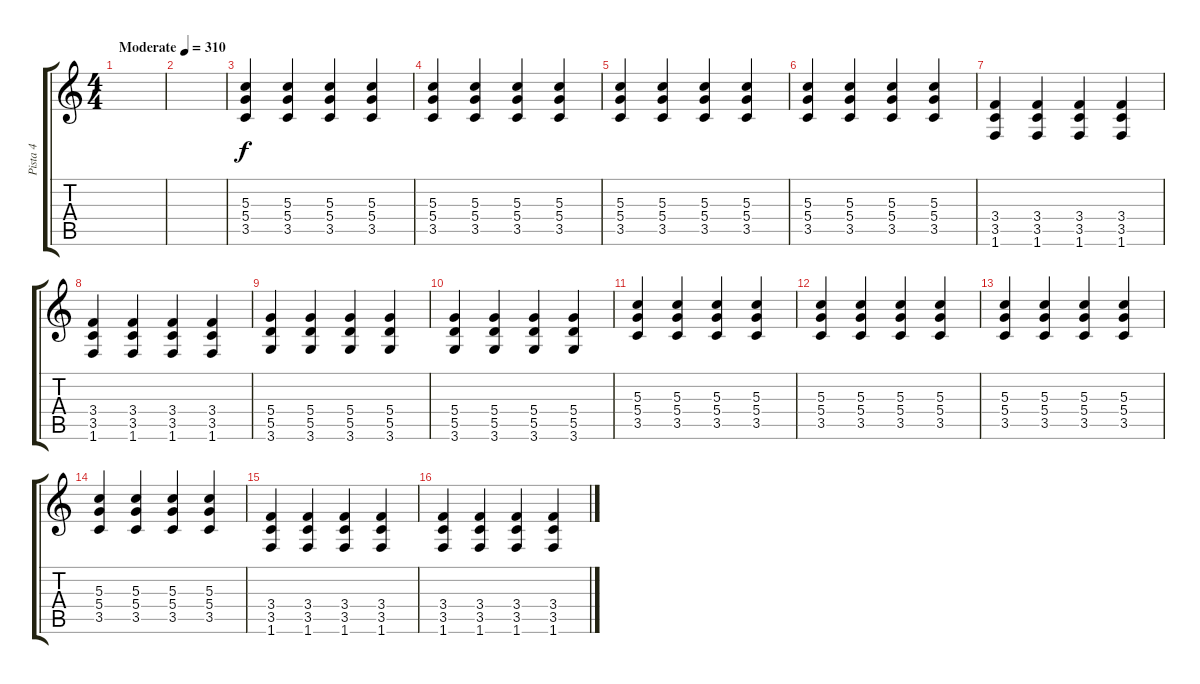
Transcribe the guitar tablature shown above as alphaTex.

\track ("Pista 4" "Pista 4") {instrument distortionguitar}
\staff {score tabs}
\tuning (E4 B3 G3 D3 A2 E2) {hide}
\ts (4 4)
\tempo (310 "Moderate")
\clef g2
\ks c
|
|
(5.3 5.4 3.5).4 (5.3 5.4 3.5).4 (5.3 5.4 3.5).4 (5.3 5.4 3.5).4 |
(5.3 5.4 3.5).4 (5.3 5.4 3.5).4 (5.3 5.4 3.5).4 (5.3 5.4 3.5).4 |
(5.3 5.4 3.5).4 (5.3 5.4 3.5).4 (5.3 5.4 3.5).4 (5.3 5.4 3.5).4 |
(5.3 5.4 3.5).4 (5.3 5.4 3.5).4 (5.3 5.4 3.5).4 (5.3 5.4 3.5).4 |
(3.4 3.5 1.6).4 (3.4 3.5 1.6).4 (3.4 3.5 1.6).4 (3.4 3.5 1.6).4 |
(3.4 3.5 1.6).4 (3.4 3.5 1.6).4 (3.4 3.5 1.6).4 (3.4 3.5 1.6).4 |
(5.4 5.5 3.6).4 (5.4 5.5 3.6).4 (5.4 5.5 3.6).4 (5.4 5.5 3.6).4 |
(5.4 5.5 3.6).4 (5.4 5.5 3.6).4 (5.4 5.5 3.6).4 (5.4 5.5 3.6).4 |
(5.3 5.4 3.5).4 (5.3 5.4 3.5).4 (5.3 5.4 3.5).4 (5.3 5.4 3.5).4 |
(5.3 5.4 3.5).4 (5.3 5.4 3.5).4 (5.3 5.4 3.5).4 (5.3 5.4 3.5).4 |
(5.3 5.4 3.5).4 (5.3 5.4 3.5).4 (5.3 5.4 3.5).4 (5.3 5.4 3.5).4 |
(5.3 5.4 3.5).4 (5.3 5.4 3.5).4 (5.3 5.4 3.5).4 (5.3 5.4 3.5).4 |
(3.4 3.5 1.6).4 (3.4 3.5 1.6).4 (3.4 3.5 1.6).4 (3.4 3.5 1.6).4 |
(3.4 3.5 1.6).4 (3.4 3.5 1.6).4 (3.4 3.5 1.6).4 (3.4 3.5 1.6).4
